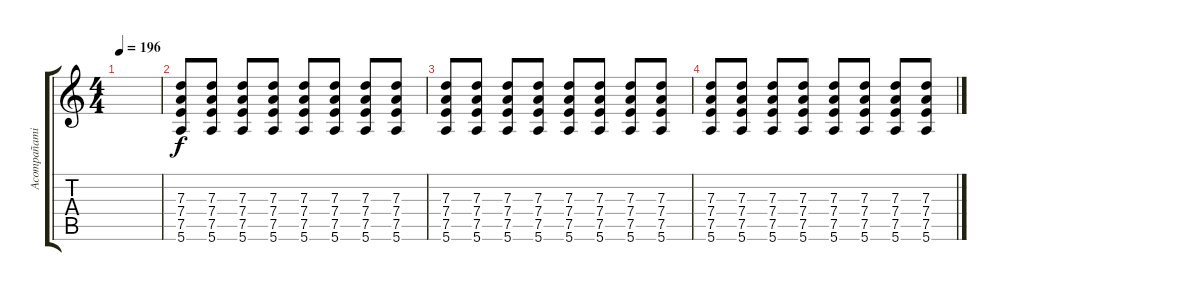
\track ("Acompañamiento" "Acompañami") {instrument overdrivenguitar}
\staff {score tabs}
\tuning (E4 B3 G3 D3 A2 E2) {hide}
\ts (4 4)
\tempo 196
\clef g2
\ks c
|
(7.3 7.4 7.5 5.6).8{volume 13} (7.3 7.4 7.5 5.6).8 (7.3 7.4 7.5 5.6).8 (7.3 7.4 7.5 5.6).8 (7.3 7.4 7.5 5.6).8 (7.3 7.4 7.5 5.6).8 (7.3 7.4 7.5 5.6).8 (7.3 7.4 7.5 5.6).8 |
(7.3 7.4 7.5 5.6).8 (7.3 7.4 7.5 5.6).8 (7.3 7.4 7.5 5.6).8 (7.3 7.4 7.5 5.6).8 (7.3 7.4 7.5 5.6).8 (7.3 7.4 7.5 5.6).8 (7.3 7.4 7.5 5.6).8 (7.3 7.4 7.5 5.6).8 |
(7.3 7.4 7.5 5.6).8 (7.3 7.4 7.5 5.6).8 (7.3 7.4 7.5 5.6).8 (7.3 7.4 7.5 5.6).8 (7.3 7.4 7.5 5.6).8 (7.3 7.4 7.5 5.6).8 (7.3 7.4 7.5 5.6).8 (7.3 7.4 7.5 5.6).8
